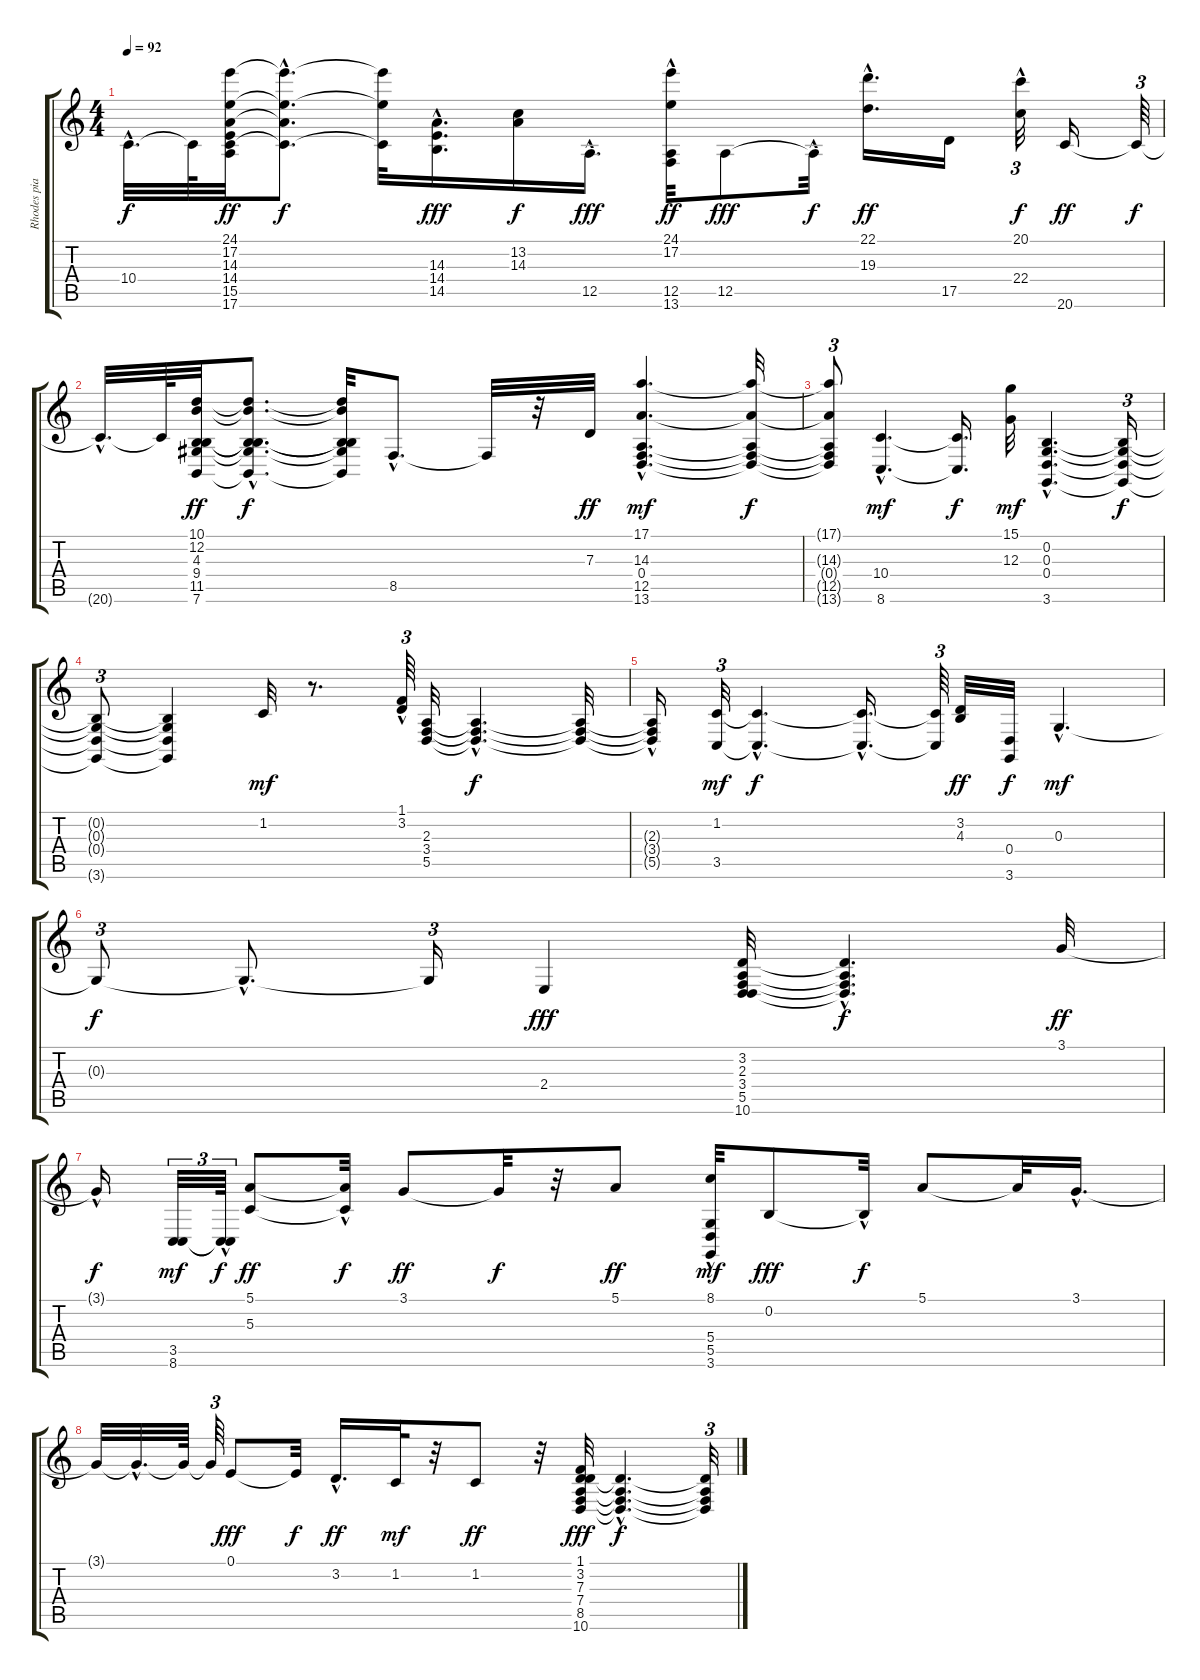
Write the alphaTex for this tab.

\track ("Rhodes piano" "Rhodes pia") {instrument stringensemble1}
\staff {score tabs}
\tuning (E4 B3 G3 D3 A2 E2) {hide}
\ts (4 4)
\tempo 92
\clef g2
\ks c
10.4{hac t}.32{d dy f} 10.4{t}.64 (24.1 17.2 14.3 14.4 15.5 17.6).32{dy ff} (24.1{hac t} 17.2{hac t} 14.3{hac t} 15.5{hac t}).8{d dy f} (24.1{t} 17.2{t} 15.5{t}).32 (14.3{hac} 14.4 14.5).16{d dy fff} (13.2 14.3).16{dy f} 12.5{hac}.16{d dy fff} (24.1{hac} 17.2{hac} 12.5 13.6).32{dy ff} 12.5.8{dy fff} 12.5{hac t}.32{dy f} (22.1{hac} 19.3{hac}).16{d dy ff} 17.5.16 (20.1{hac} 22.4{hac}).32{tu (3 2) dy f} 20.6.16{dy ff} 20.6{t}.64{tu (3 2) dy f} |
20.6{hac t}.32{d} 20.6{t}.64 (10.1 12.2 4.3 9.4 11.5 7.6).32{dy ff} (10.1{hac t} 12.2{hac t} 4.3{hac t} 9.4{hac t} 11.5{hac t} 7.6{hac t}).8{d dy f} (10.1{t} 12.2{t} 4.3{t} 9.4{t} 11.5{t} 7.6{t}).32 8.5{hac}.8{d} 8.5{t}.32 r.32 7.3.32{dy ff} (17.1{hac} 14.3{hac} 0.4{hac} 12.5{hac} 13.6{hac}).4{d dy mf} (17.1{t} 14.3{t} 0.4{t} 12.5{t} 13.6{t}).32{dy f} |
(17.1{t} 14.3{t} 0.4{t} 12.5{t} 13.6{t}).8{tu (3 2)} (10.4{hac} 8.6{hac}).4{d dy mf} (10.4{t} 8.6{t}).16{d dy f} (15.1 12.3).32{dy mf} (0.2{hac} 0.3{hac} 0.4{hac} 3.6{hac}).4{d} (0.2{t} 0.3{t} 0.4{t} 3.6{t}).16{tu (3 2) dy f} |
(0.2{t} 0.3{t} 0.4{t} 3.6{t}).8{tu (3 2)} (0.2{t} 0.3{t} 0.4{t} 3.6{t}).4 1.2.32{dy mf} r.8{d} (1.1{hac} 3.2).64{tu (3 2)} (2.3 3.4 5.5).32 (2.3{hac t} 3.4{hac t} 5.5{hac t}).4{d dy f} (2.3{t} 3.4{t} 5.5{t}).32 |
(2.3{hac t} 3.4{hac t} 5.5{t}).16 (1.2 3.5).32{tu (3 2) dy mf} (1.2{hac t} 3.5{hac t}).4{d dy f} (1.2{hac t} 3.5{hac t}).16{d} (1.2{t} 3.5{t}).64{tu (3 2)} (3.2 4.3).32{dy ff} (0.4 3.6).32{dy f} 0.3{hac}.4{d dy mf} |
0.3{t}.8{tu (3 2) dy f} 0.3{hac t}.8{d} 0.3{t}.16{tu (3 2)} 2.4.4{dy fff} (3.2 2.3 3.4 5.5 10.6).32 (3.2{t} 2.3{hac t} 3.4{hac t} 10.6{hac t}).4{d dy f} 3.1.32{dy ff} |
3.1{hac t}.16{dy f} (3.5 8.6).32{tu (3 2) dy mf} (3.5{t} 8.6{hac t}).64{tu (3 2) dy f} (5.1 5.3).8{dy ff} (5.1{t} 5.3{hac t}).32{dy f} 3.1.8{dy ff} 3.1{t}.32{dy f} r.32 5.1.8{dy ff} (8.1{hac} 5.4 5.5 3.6).32{dy mf} 0.2.8{dy fff} 0.2{hac t}.32{dy f} 5.1.8 5.1{t}.32 3.1{hac}.16{d} |
3.1{t}.32 3.1{hac t}.32{d} 3.1{t}.64 3.1{t}.64{tu (3 2)} 0.1.8{dy fff} 0.1{t}.32{dy f} 3.2{hac}.16{d dy ff} 1.2.32{dy mf} r.32 1.2.8{dy ff} r.32 (1.1 3.2 7.3 7.4 8.5 10.6).32{dy fff} (7.3{hac t} 7.4{hac t} 8.5{hac t} 10.6{hac t}).4{d dy f} (7.3{t} 7.4{t} 8.5{t} 10.6{t}).32{tu (3 2)}
